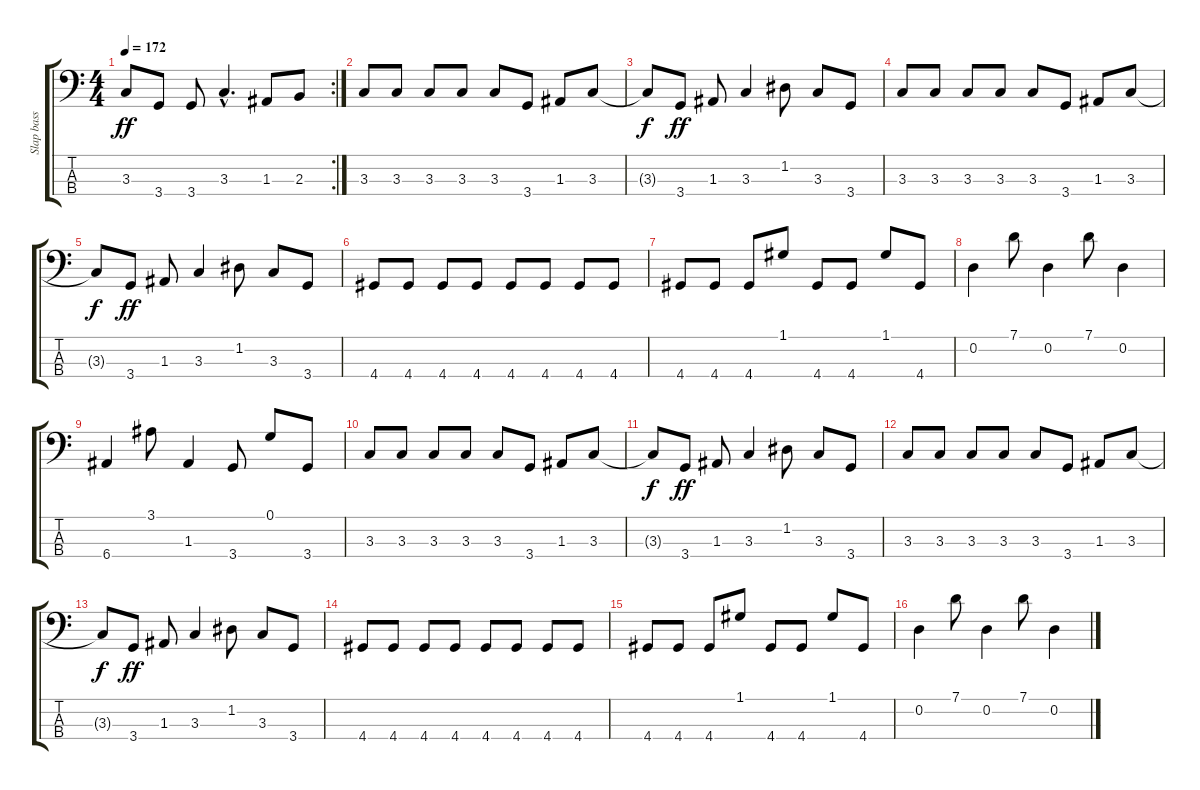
\track ("Slap bass" "Slap bass") {instrument slapbass1}
\staff {score tabs}
\tuning (G2 D2 A1 E1) {hide}
\rc 2
\ts (4 4)
\tempo 172
\clef f4
\ks c
3.3.8{dy ff} 3.4.8 3.4.8 3.3{hac}.4{d} 1.3.8 2.3.8 |
3.3.8 3.3.8 3.3.8 3.3.8 3.3.8 3.4.8 1.3.8 3.3.8 |
3.3{t}.8{dy f} 3.4.8{dy ff} 1.3.8 3.3.4 1.2.8 3.3.8 3.4.8 |
3.3.8 3.3.8 3.3.8 3.3.8 3.3.8 3.4.8 1.3.8 3.3.8 |
3.3{t}.8{dy f} 3.4.8{dy ff} 1.3.8 3.3.4 1.2.8 3.3.8 3.4.8 |
4.4.8 4.4.8 4.4.8 4.4.8 4.4.8 4.4.8 4.4.8 4.4.8 |
4.4.8 4.4.8 4.4.8 1.1.8 4.4.8 4.4.8 1.1.8 4.4.8 |
0.2.4 7.1.8 0.2.4 7.1.8 0.2.4 |
6.4.4 3.1.8 1.3.4 3.4.8 0.1.8 3.4.8 |
3.3.8 3.3.8 3.3.8 3.3.8 3.3.8 3.4.8 1.3.8 3.3.8 |
3.3{t}.8{dy f} 3.4.8{dy ff} 1.3.8 3.3.4 1.2.8 3.3.8 3.4.8 |
3.3.8 3.3.8 3.3.8 3.3.8 3.3.8 3.4.8 1.3.8 3.3.8 |
3.3{t}.8{dy f} 3.4.8{dy ff} 1.3.8 3.3.4 1.2.8 3.3.8 3.4.8 |
4.4.8 4.4.8 4.4.8 4.4.8 4.4.8 4.4.8 4.4.8 4.4.8 |
4.4.8 4.4.8 4.4.8 1.1.8 4.4.8 4.4.8 1.1.8 4.4.8 |
0.2.4 7.1.8 0.2.4 7.1.8 0.2.4
